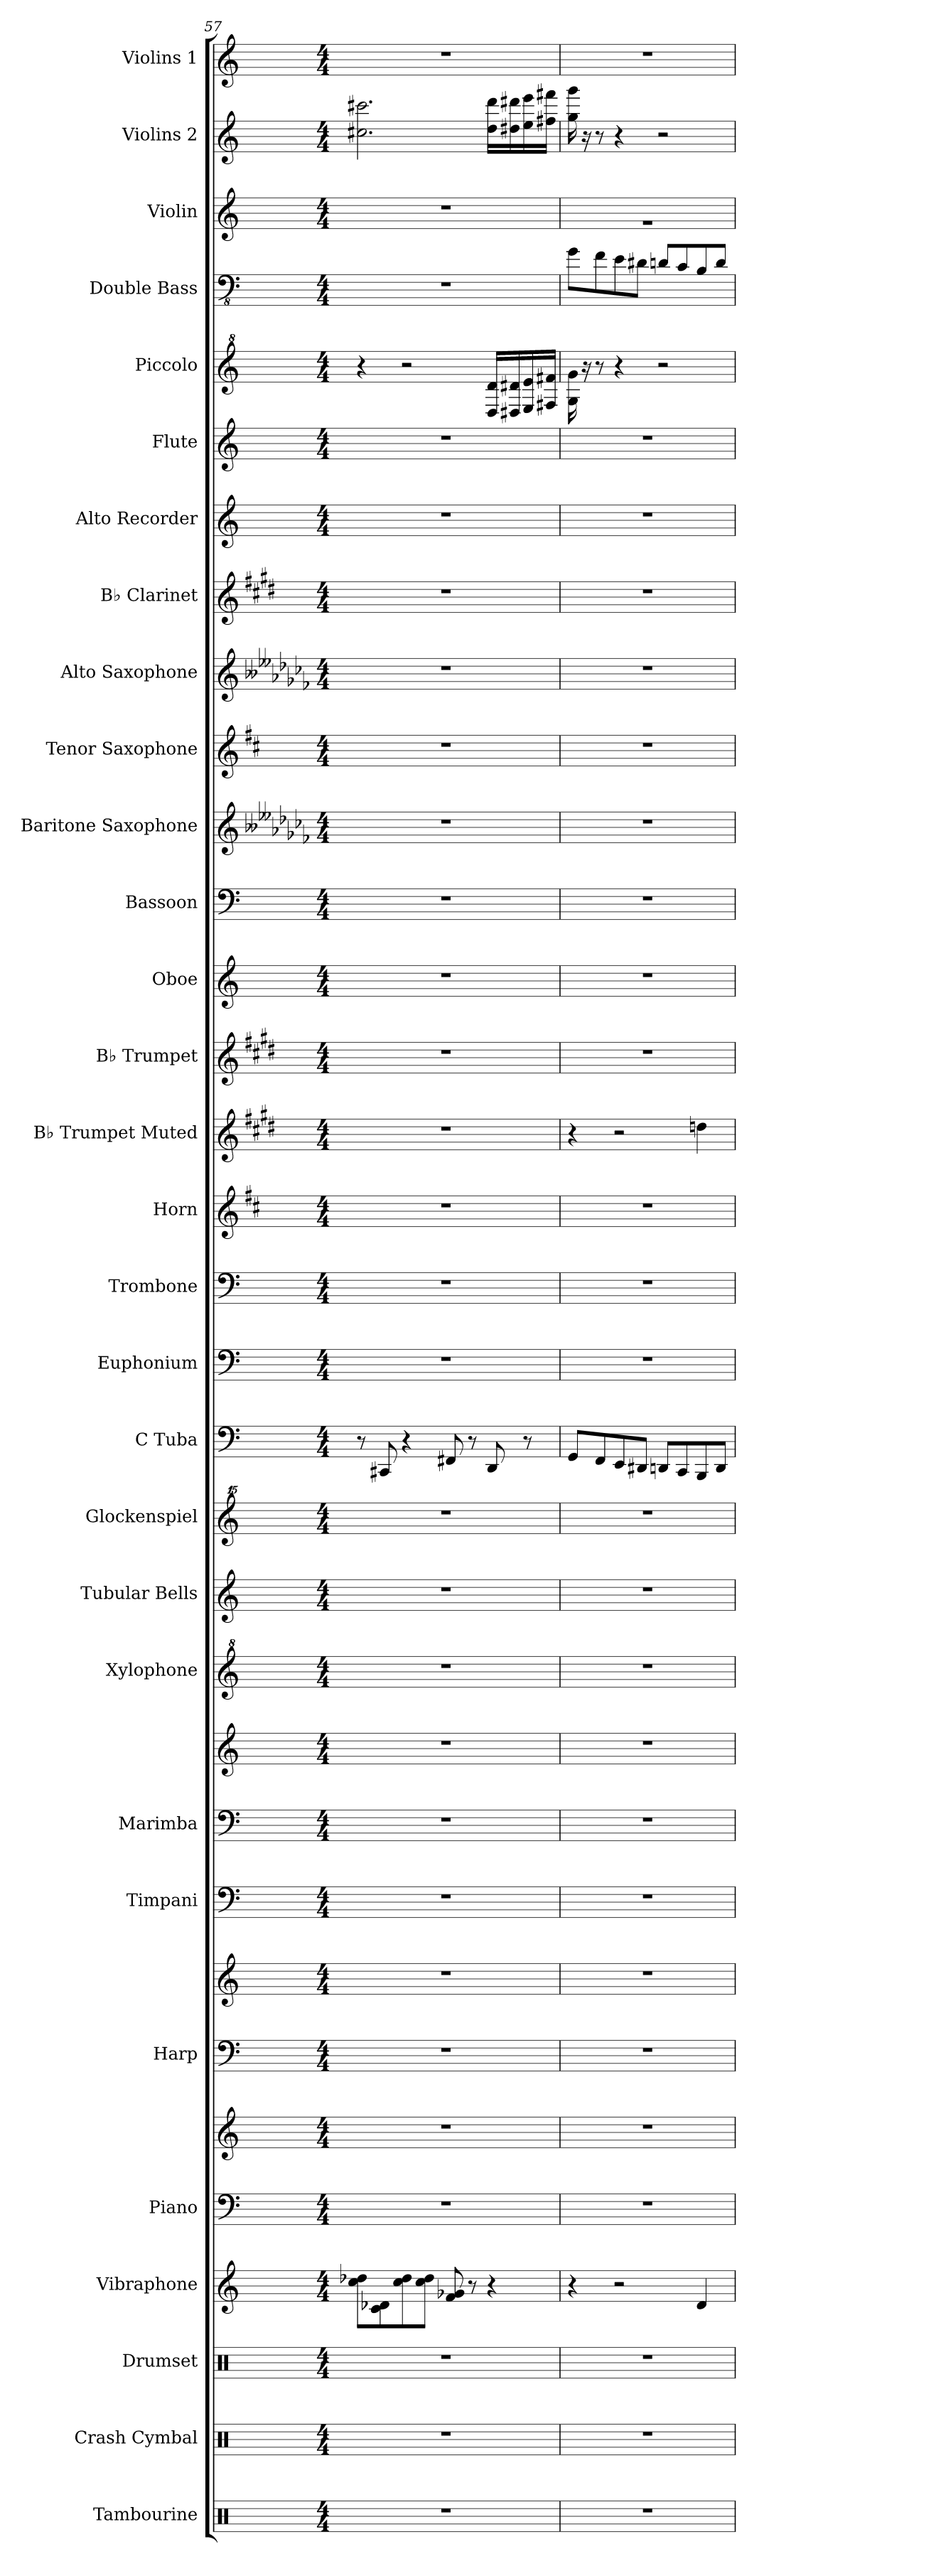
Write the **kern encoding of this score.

**kern	**kern	**kern	**kern	**kern	**kern	**kern	**kern	**kern	**kern	**kern	**kern	**kern	**kern	**kern	**kern	**kern	**kern	**kern	**kern	**kern	**kern	**kern	**kern	**kern	**kern	**kern	**kern	**kern	**kern	**kern	**kern	**kern
*part30	*part29	*part28	*part27	*part26	*part26	*part25	*part25	*part24	*part23	*part23	*part22	*part21	*part20	*part19	*part18	*part17	*part16	*part15	*part14	*part13	*part12	*part11	*part10	*part9	*part8	*part7	*part6	*part5	*part4	*part3	*part2	*part1
*staff33	*staff32	*staff31	*staff30	*staff29	*staff28	*staff27	*staff26	*staff25	*staff24	*staff23	*staff22	*staff21	*staff20	*staff19	*staff18	*staff17	*staff16	*staff15	*staff14	*staff13	*staff12	*staff11	*staff10	*staff9	*staff8	*staff7	*staff6	*staff5	*staff4	*staff3	*staff2	*staff1
*I"Tambourine	*I"Crash Cymbal	*I"Drumset	*I"Vibraphone	*I"Piano	*	*I"Harp	*	*I"Timpani	*I"Marimba	*	*I"Xylophone	*I"Tubular Bells	*I"Glockenspiel	*I"C Tuba	*I"Euphonium	*I"Trombone	*I"Horn	*I"B♭ Trumpet Muted	*I"B♭ Trumpet	*I"Oboe	*I"Bassoon	*I"Baritone Saxophone	*I"Tenor Saxophone	*I"Alto Saxophone	*I"B♭ Clarinet	*I"Alto Recorder	*I"Flute	*I"Piccolo	*I"Double Bass	*I"Violin	*I"Violins 2	*I"Violins 1
*I'Tamb.	*I'Cr. Cym.	*I'Drs.	*I'Vib.	*I'Pno.	*	*I'Hrp.	*	*I'Timp.	*I'Mrm.	*	*I'Xyl.	*I'Tu. Be.	*I'Glk.	*I'C Tu.	*I'Eu.	*I'Trb.	*I'Hn.	*I'B♭ Tpt. Mut	*I'B♭ Tpt.	*I'Ob.	*I'Bsn.	*I'Bar. Sax.	*I'T. Sax.	*I'A. Sax.	*I'B♭ Cl.	*I'A. Rec.	*I'Fl.	*I'Picc.	*	*I'Vln.	*I'Vlns. 2	*I'Vlns. 1
*clefX	*clefX	*clefX	*clefG2	*clefF4	*clefG2	*clefF4	*clefG2	*clefF4	*clefF4	*clefG2	*clefG^2	*clefG2	*clefG^^2	*clefF4	*clefF4	*clefF4	*clefG2	*clefG2	*clefG2	*clefG2	*clefF4	*clefG2	*clefG2	*clefG2	*clefG2	*clefG2	*clefG2	*clefG^2	*clefFv4	*clefG2	*clefG2	*clefG2
*	*	*	*	*	*	*	*	*	*	*	*	*	*	*	*	*	*ITrd4c7	*ITrd1c2	*ITrd1c2	*	*	*ITrd12c21	*ITrd8c14	*ITrd5c9	*ITrd1c2	*	*	*ITrd-7c-12	*ITrd7c12	*	*	*
*k[]	*k[]	*k[]	*k[]	*k[]	*k[]	*k[]	*k[]	*k[]	*k[]	*k[]	*k[]	*k[]	*k[]	*k[]	*k[]	*k[]	*k[f#]	*k[f#c#]	*k[f#c#]	*k[]	*k[]	*k[b--e--a-d-g-c-f-]	*k[f#c#]	*k[b--e--a-d-g-c-f-]	*k[f#c#]	*k[]	*k[]	*k[]	*k[]	*k[]	*k[]	*k[]
*C:	*C:	*C:	*C:	*C:	*C:	*C:	*C:	*C:	*C:	*C:	*C:	*C:	*C:	*C:	*C:	*C:	*G:	*D:	*D:	*C:	*C:	*B--:	*D:	*B--:	*D:	*C:	*C:	*C:	*C:	*C:	*C:	*C:
*M4/4	*M4/4	*M4/4	*M4/4	*M4/4	*M4/4	*M4/4	*M4/4	*M4/4	*M4/4	*M4/4	*M4/4	*M4/4	*M4/4	*M4/4	*M4/4	*M4/4	*M4/4	*M4/4	*M4/4	*M4/4	*M4/4	*M4/4	*M4/4	*M4/4	*M4/4	*M4/4	*M4/4	*M4/4	*M4/4	*M4/4	*M4/4	*M4/4
=57	=57	=57	=57	=57	=57	=57	=57	=57	=57	=57	=57	=57	=57	=57	=57	=57	=57	=57	=57	=57	=57	=57	=57	=57	=57	=57	=57	=57	=57	=57	=57	=57
1r	1r	1r	8cc\ 8dd-X\L	1r	1r	1r	1r	1r	1r	1r	1r	1r	1r	8r	1r	1r	1r	1r	1r	1r	1r	1r	1r	1r	1r	1r	1r	4r	1r	1r	2.cc#X\ 2.ccc#X\	1r
.	.	.	8c\ 8d-X\	.	.	.	.	.	.	.	.	.	.	8CC#X/	.	.	.	.	.	.	.	.	.	.	.	.	.	.	.	.	.	.
.	.	.	8cc\ 8dd-\	.	.	.	.	.	.	.	.	.	.	4r	.	.	.	.	.	.	.	.	.	.	.	.	.	2r	.	.	.	.
.	.	.	8cc\ 8dd-\J	.	.	.	.	.	.	.	.	.	.	.	.	.	.	.	.	.	.	.	.	.	.	.	.	.	.	.	.	.
.	.	.	8f/ 8g-X/	.	.	.	.	.	.	.	.	.	.	8FF#X/	.	.	.	.	.	.	.	.	.	.	.	.	.	.	.	.	.	.
.	.	.	8r	.	.	.	.	.	.	.	.	.	.	8r	.	.	.	.	.	.	.	.	.	.	.	.	.	.	.	.	.	.
.	.	.	4r	.	.	.	.	.	.	.	.	.	.	8DD/	.	.	.	.	.	.	.	.	.	.	.	.	.	16dd/ 16ddd/LL	.	.	16dd\ 16ddd\LL	.
.	.	.	.	.	.	.	.	.	.	.	.	.	.	.	.	.	.	.	.	.	.	.	.	.	.	.	.	16dd#X/ 16ddd#X/	.	.	16dd#X\ 16ddd#X\	.
.	.	.	.	.	.	.	.	.	.	.	.	.	.	8r	.	.	.	.	.	.	.	.	.	.	.	.	.	16ee/ 16eee/	.	.	16ee\ 16eee\	.
.	.	.	.	.	.	.	.	.	.	.	.	.	.	.	.	.	.	.	.	.	.	.	.	.	.	.	.	16ff#X/ 16fff#X/JJ	.	.	16ff#X\ 16fff#X\JJ	.
=58	=58	=58	=58	=58	=58	=58	=58	=58	=58	=58	=58	=58	=58	=58	=58	=58	=58	=58	=58	=58	=58	=58	=58	=58	=58	=58	=58	=58	=58	=58	=58	=58
1r	1r	1r	4r	1r	1r	1r	1r	1r	1r	1r	1r	1r	1r	8GG/L	1r	1r	1r	4r	1r	1r	1r	1r	1r	1r	1r	1r	1r	16gg\ 16ggg\	8GG\L	1rg	16gg\ 16ggg\	1r
.	.	.	.	.	.	.	.	.	.	.	.	.	.	.	.	.	.	.	.	.	.	.	.	.	.	.	.	16r	.	.	16r	.
.	.	.	.	.	.	.	.	.	.	.	.	.	.	8FF/	.	.	.	.	.	.	.	.	.	.	.	.	.	8r	8FF\	.	8r	.
.	.	.	2r	.	.	.	.	.	.	.	.	.	.	8EE/	.	.	.	2r	.	.	.	.	.	.	.	.	.	4r	8EE\	.	4r	.
.	.	.	.	.	.	.	.	.	.	.	.	.	.	8DD#X/J	.	.	.	.	.	.	.	.	.	.	.	.	.	.	8DD#X\J	.	.	.
.	.	.	.	.	.	.	.	.	.	.	.	.	.	8DDn/L	.	.	.	.	.	.	.	.	.	.	.	.	.	2r	8DDn/L	.	2r	.
.	.	.	.	.	.	.	.	.	.	.	.	.	.	8CC/	.	.	.	.	.	.	.	.	.	.	.	.	.	.	8CC/	.	.	.
.	.	.	4d/	.	.	.	.	.	.	.	.	.	.	8BBB/	.	.	.	4ccn\	.	.	.	.	.	.	.	.	.	.	8BBB/	.	.	.
.	.	.	.	.	.	.	.	.	.	.	.	.	.	8DD/J	.	.	.	.	.	.	.	.	.	.	.	.	.	.	8DD/J	.	.	.
=	=	=	=	=	=	=	=	=	=	=	=	=	=	=	=	=	=	=	=	=	=	=	=	=	=	=	=	=	=	=	=	=
*-	*-	*-	*-	*-	*-	*-	*-	*-	*-	*-	*-	*-	*-	*-	*-	*-	*-	*-	*-	*-	*-	*-	*-	*-	*-	*-	*-	*-	*-	*-	*-	*-
